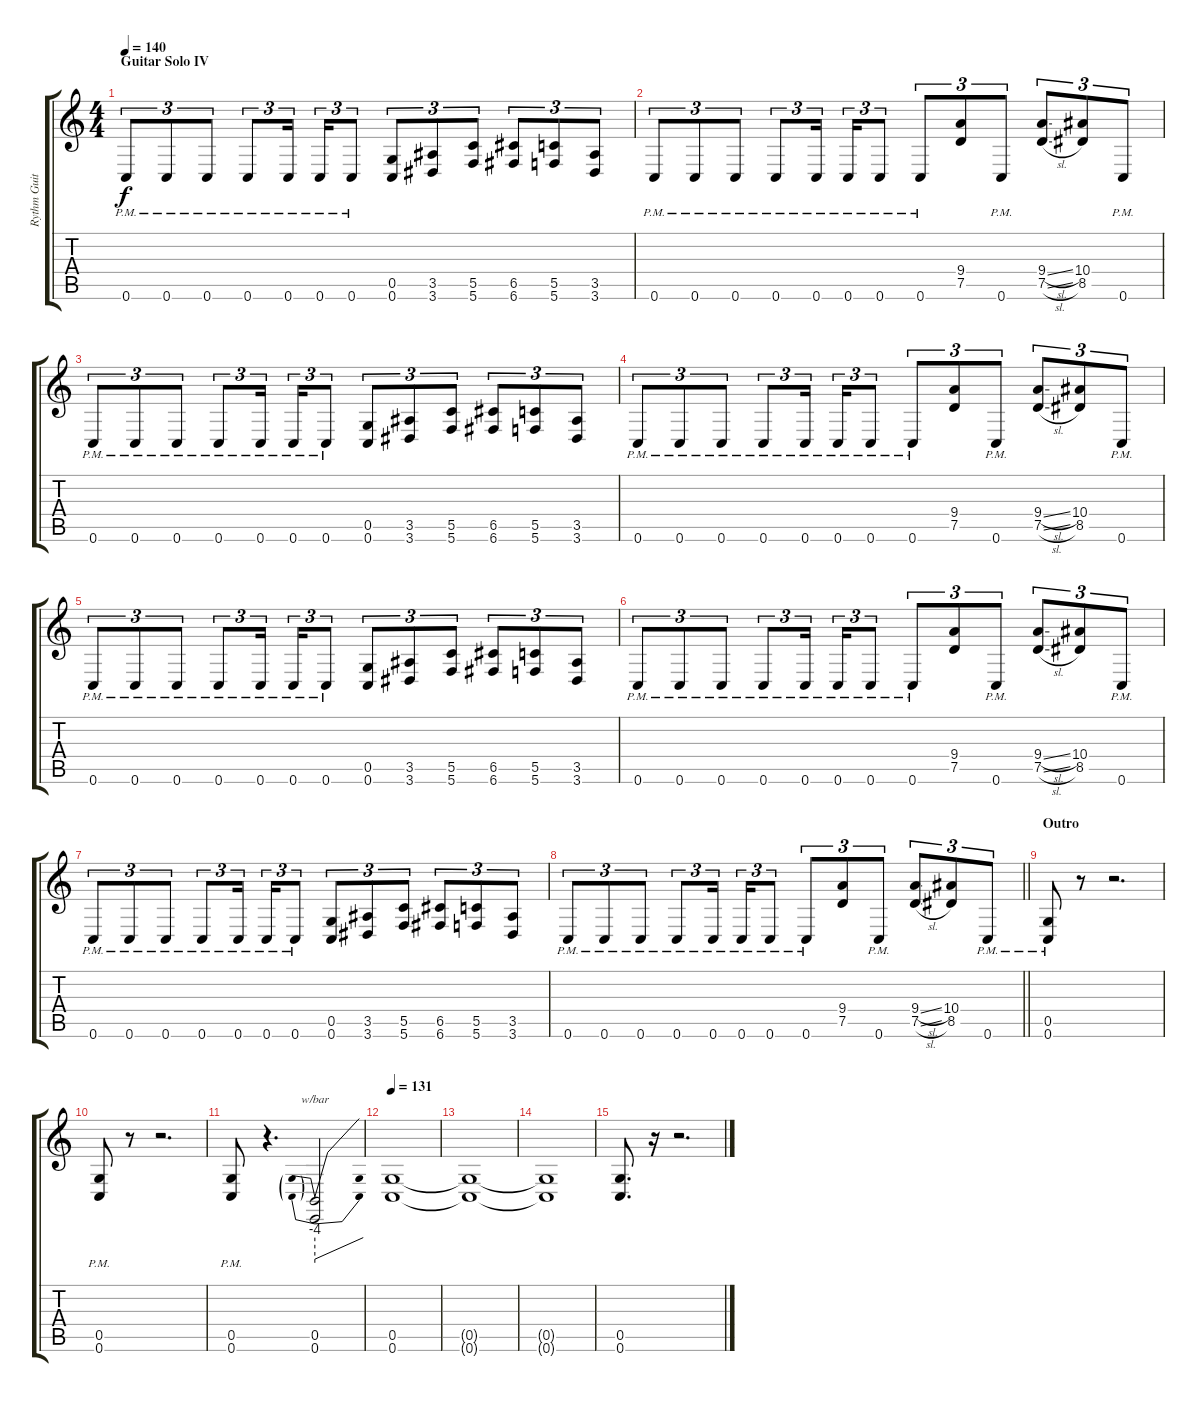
\track ("Rythm Guitar II" "Rythm Guit") {instrument overdrivenguitar}
\staff {score tabs}
\tuning (D4 A3 F3 C3 G2 C2) {hide}
\ts (4 4)
\section ("" "Guitar Solo IV")
\tempo 140
\clef g2
\ks c
0.6{pm}.8{tu (3 2) dy f} 0.6{pm}.8{tu (3 2)} 0.6{pm}.8{tu (3 2)} 0.6{pm}.8{tu (3 2)} 0.6{pm}.16{tu (3 2) beam splitsecondary} 0.6{pm}.16{tu (3 2)} 0.6{pm}.8{tu (3 2)} (0.5 0.6).8{tu (3 2)} (3.5 3.6).8{tu (3 2)} (5.5 5.6).8{tu (3 2)} (6.5 6.6).8{tu (3 2)} (5.5 5.6).8{tu (3 2)} (3.5 3.6).8{tu (3 2)} |
0.6{pm}.8{tu (3 2)} 0.6{pm}.8{tu (3 2)} 0.6{pm}.8{tu (3 2)} 0.6{pm}.8{tu (3 2)} 0.6{pm}.16{tu (3 2) beam splitsecondary} 0.6{pm}.16{tu (3 2)} 0.6{pm}.8{tu (3 2)} 0.6{pm}.8{tu (3 2)} (9.4 7.5).8{tu (3 2)} 0.6{pm}.8{tu (3 2)} (9.4{sl} 7.5{sl}).8{tu (3 2)} (10.4 8.5).8{tu (3 2)} 0.6{pm}.8{tu (3 2)} |
0.6{pm}.8{tu (3 2)} 0.6{pm}.8{tu (3 2)} 0.6{pm}.8{tu (3 2)} 0.6{pm}.8{tu (3 2)} 0.6{pm}.16{tu (3 2) beam splitsecondary} 0.6{pm}.16{tu (3 2)} 0.6{pm}.8{tu (3 2)} (0.5 0.6).8{tu (3 2)} (3.5 3.6).8{tu (3 2)} (5.5 5.6).8{tu (3 2)} (6.5 6.6).8{tu (3 2)} (5.5 5.6).8{tu (3 2)} (3.5 3.6).8{tu (3 2)} |
0.6{pm}.8{tu (3 2)} 0.6{pm}.8{tu (3 2)} 0.6{pm}.8{tu (3 2)} 0.6{pm}.8{tu (3 2)} 0.6{pm}.16{tu (3 2) beam splitsecondary} 0.6{pm}.16{tu (3 2)} 0.6{pm}.8{tu (3 2)} 0.6{pm}.8{tu (3 2)} (9.4 7.5).8{tu (3 2)} 0.6{pm}.8{tu (3 2)} (9.4{sl} 7.5{sl}).8{tu (3 2)} (10.4 8.5).8{tu (3 2)} 0.6{pm}.8{tu (3 2)} |
0.6{pm}.8{tu (3 2)} 0.6{pm}.8{tu (3 2)} 0.6{pm}.8{tu (3 2)} 0.6{pm}.8{tu (3 2)} 0.6{pm}.16{tu (3 2) beam splitsecondary} 0.6{pm}.16{tu (3 2)} 0.6{pm}.8{tu (3 2)} (0.5 0.6).8{tu (3 2)} (3.5 3.6).8{tu (3 2)} (5.5 5.6).8{tu (3 2)} (6.5 6.6).8{tu (3 2)} (5.5 5.6).8{tu (3 2)} (3.5 3.6).8{tu (3 2)} |
0.6{pm}.8{tu (3 2)} 0.6{pm}.8{tu (3 2)} 0.6{pm}.8{tu (3 2)} 0.6{pm}.8{tu (3 2)} 0.6{pm}.16{tu (3 2) beam splitsecondary} 0.6{pm}.16{tu (3 2)} 0.6{pm}.8{tu (3 2)} 0.6{pm}.8{tu (3 2)} (9.4 7.5).8{tu (3 2)} 0.6{pm}.8{tu (3 2)} (9.4{sl} 7.5{sl}).8{tu (3 2)} (10.4 8.5).8{tu (3 2)} 0.6{pm}.8{tu (3 2)} |
0.6{pm}.8{tu (3 2)} 0.6{pm}.8{tu (3 2)} 0.6{pm}.8{tu (3 2)} 0.6{pm}.8{tu (3 2)} 0.6{pm}.16{tu (3 2) beam splitsecondary} 0.6{pm}.16{tu (3 2)} 0.6{pm}.8{tu (3 2)} (0.5 0.6).8{tu (3 2)} (3.5 3.6).8{tu (3 2)} (5.5 5.6).8{tu (3 2)} (6.5 6.6).8{tu (3 2)} (5.5 5.6).8{tu (3 2)} (3.5 3.6).8{tu (3 2)} |
\barLineRight lightlight
0.6{pm}.8{tu (3 2)} 0.6{pm}.8{tu (3 2)} 0.6{pm}.8{tu (3 2)} 0.6{pm}.8{tu (3 2)} 0.6{pm}.16{tu (3 2) beam splitsecondary} 0.6{pm}.16{tu (3 2)} 0.6{pm}.8{tu (3 2)} 0.6{pm}.8{tu (3 2)} (9.4 7.5).8{tu (3 2)} 0.6{pm}.8{tu (3 2)} (9.4{sl} 7.5{sl}).8{tu (3 2)} (10.4 8.5).8{tu (3 2)} 0.6{pm}.8{tu (3 2)} |
\section ("" "Outro")
(0.5{pm} 0.6{pm}).8 r.8 r.2{d} |
(0.5{pm} 0.6{pm}).8 r.8 r.2{d} |
(0.5{pm} 0.6{pm}).8 r.4{d} (0.5 0.6).2{tbe (predivedive default 0 -16 60 0)} |
\tempo 131
(0.5 0.6).1 |
(0.5{t} 0.6{t}).1 |
(0.5{t} 0.6{t}).1 |
(0.5 0.6).8{d} r.16 r.2{d}
